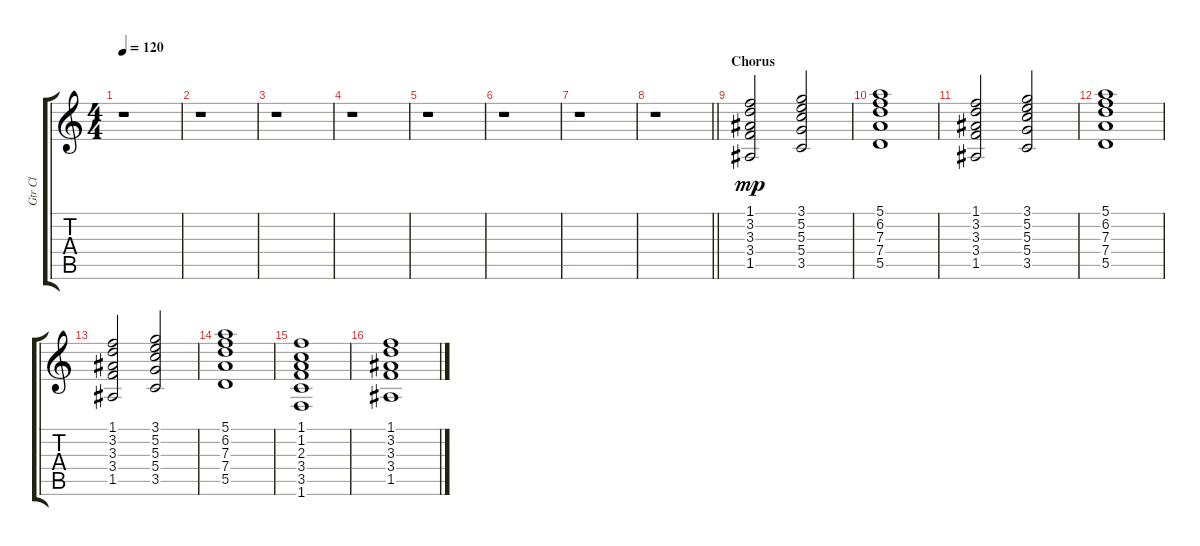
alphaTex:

\track ("Gtr Cl" "Gtr Cl") {instrument electricguitarclean}
\staff {score tabs}
\tuning (E4 B3 G3 D3 A2 E2) {hide}
\ts (4 4)
\tempo 120
\clef g2
\ks c
r.1{dy f} |
r.1 |
r.1 |
r.1 |
r.1 |
r.1 |
r.1 |
\barLineRight lightlight
r.1 |
\section ("" "Chorus")
(1.1 3.2 3.3 3.4 1.5).2{dy mp} (3.1 5.2 5.3 5.4 3.5).2 |
(5.1 6.2 7.3 7.4 5.5).1 |
(1.1 3.2 3.3 3.4 1.5).2 (3.1 5.2 5.3 5.4 3.5).2 |
(5.1 6.2 7.3 7.4 5.5).1 |
(1.1 3.2 3.3 3.4 1.5).2 (3.1 5.2 5.3 5.4 3.5).2 |
(5.1 6.2 7.3 7.4 5.5).1 |
(1.1 1.2 2.3 3.4 3.5 1.6).1 |
(1.1 3.2 3.3 3.4 1.5).1
